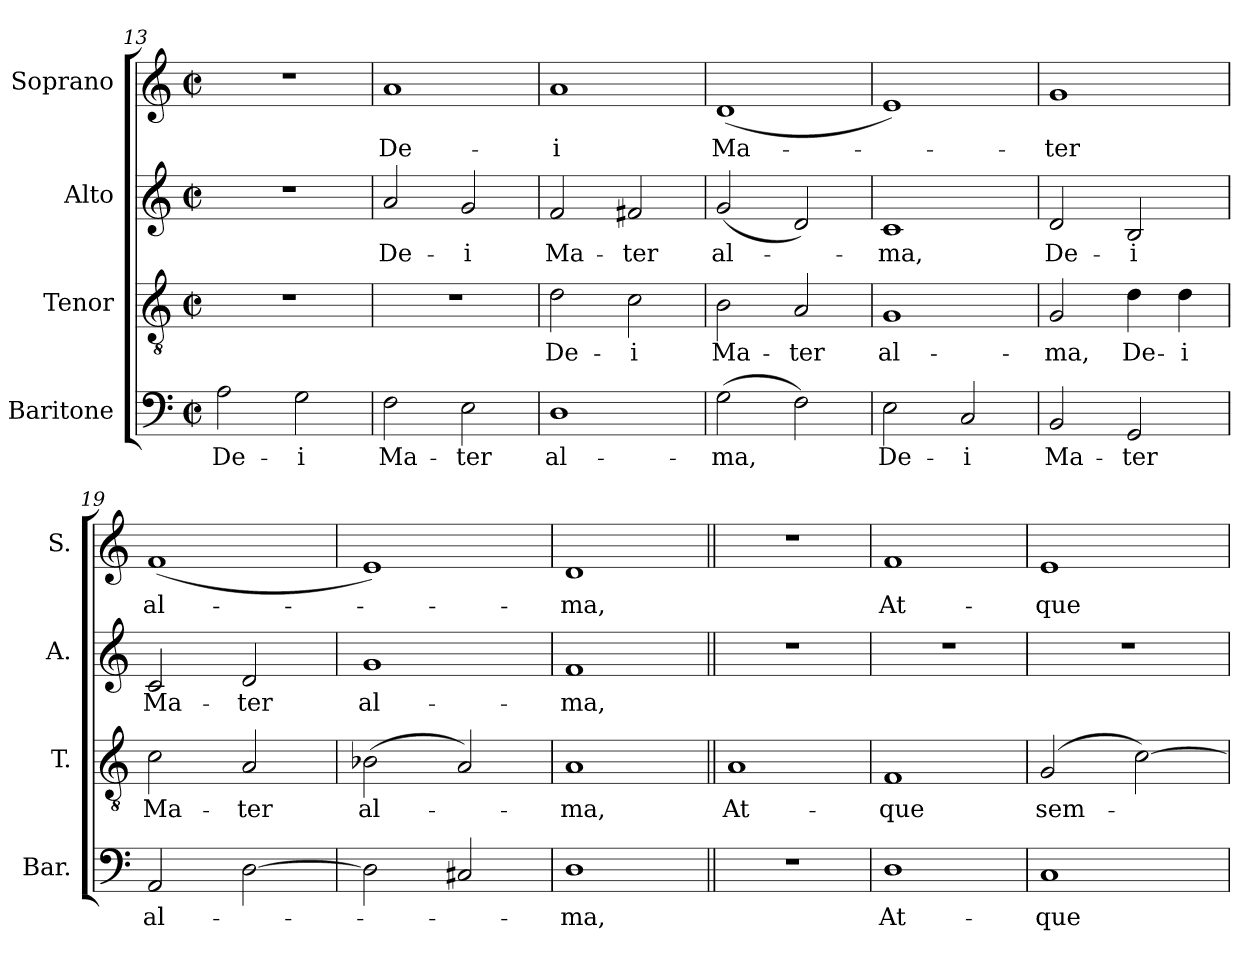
**kern	**text	**kern	**text	**kern	**text	**kern	**text
*part4	*part4	*part3	*part3	*part2	*part2	*part1	*part1
*staff4	*staff4	*staff3	*staff3	*staff2	*staff2	*staff1	*staff1
*I"Baritone	*	*I"Tenor	*	*I"Alto	*	*I"Soprano	*
*I'Bar.	*	*I'T.	*	*I'A.	*	*I'S.	*
*clefF4	*	*clefGv2	*	*clefG2	*	*clefG2	*
*	*	*ITrd7c12	*	*	*	*	*
*k[]	*	*k[]	*	*k[]	*	*k[]	*
*C:	*	*C:	*	*C:	*	*C:	*
*M2/2	*	*M2/2	*	*M2/2	*	*M2/2	*
*met(c|)	*	*met(c|)	*	*met(c|)	*	*met(c|)	*
=13	=13	=13	=13	=13	=13	=13	=13
!	!LO:LY:b:color=#000000	!	!	!	!	!	!
2Ai\	De-	1r	.	1r	.	1r	.
!	!LO:LY:b:color=#000000	!	!	!	!	!	!
2Gi\	-i	.	.	.	.	.	.
=14	=14	=14	=14	=14	=14	=14	=14
!	!LO:LY:b:color=#000000	!	!	!	!	!	!
!	!	!	!	!	!LO:LY:b:color=#000000	!	!
!	!	!	!	!	!	!	!LO:LY:b:color=#000000
2Fi\	Ma-	1r	.	2ai/	De-	1ai	De-
!	!LO:LY:b:color=#000000	!	!	!	!	!	!
!	!	!	!	!	!LO:LY:b:color=#000000	!	!
2Ei\	-ter	.	.	2gi/	-i	.	.
!!LO:LB:g=z
=15	=15	=15	=15	=15	=15	=15	=15
!	!LO:LY:b:color=#000000	!	!	!	!	!	!
!	!	!	!LO:LY:b:color=#000000	!	!	!	!
!	!	!	!	!	!LO:LY:b:color=#000000	!	!
!	!	!	!	!	!	!	!LO:LY:b:color=#000000
1Di	al-	2Di\	De-	2fi/	Ma-	1ai	-i
!	!	!	!LO:LY:b:color=#000000	!	!	!	!
!	!	!	!	!	!LO:LY:b:color=#000000	!	!
.	.	2Ci\	-i	2f#Xi/	-ter	.	.
=16	=16	=16	=16	=16	=16	=16	=16
!	!LO:LY:b:color=#000000	!	!	!	!	!	!
!	!	!	!LO:LY:b:color=#000000	!	!	!	!
!	!	!	!	!	!LO:LY:b:color=#000000	!	!
!	!	!	!	!	!	!	!LO:LY:b:color=#000000
(2Gi\	-ma,	2BBi\	Ma-	(2gi/	al-	(1di	Ma-
!	!	!	!LO:LY:b:color=#000000	!	!	!	!
2Fi\)	.	2AAi/	-ter	2di/)	.	.	.
=17	=17	=17	=17	=17	=17	=17	=17
!	!LO:LY:b:color=#000000	!	!	!	!	!	!
!	!	!	!LO:LY:b:color=#000000	!	!	!	!
!	!	!	!	!	!LO:LY:b:color=#000000	!	!
2Ei\	De-	1GGi	al-	1ci	-ma,	1ei)	.
!	!LO:LY:b:color=#000000	!	!	!	!	!	!
2Ci/	-i	.	.	.	.	.	.
=18	=18	=18	=18	=18	=18	=18	=18
!	!LO:LY:b:color=#000000	!	!	!	!	!	!
!	!	!	!LO:LY:b:color=#000000	!	!	!	!
!	!	!	!	!	!LO:LY:b:color=#000000	!	!
!	!	!	!	!	!	!	!LO:LY:b:color=#000000
2BBi/	Ma-	2GGi/	-ma,	2di/	De-	1gi	-ter
!	!LO:LY:b:color=#000000	!	!	!	!	!	!
!	!	!	!LO:LY:b:color=#000000	!	!	!	!
!	!	!	!	!	!LO:LY:b:color=#000000	!	!
2GGi/	-ter	4Di\	De-	2Bi/	-i	.	.
!	!	!	!LO:LY:b:color=#000000	!	!	!	!
.	.	4Di\	-i	.	.	.	.
=19	=19	=19	=19	=19	=19	=19	=19
!	!LO:LY:b:color=#000000	!	!	!	!	!	!
!	!	!	!LO:LY:b:color=#000000	!	!	!	!
!	!	!	!	!	!LO:LY:b:color=#000000	!	!
!	!	!	!	!	!	!	!LO:LY:b:color=#000000
2AAi/	al-	2Ci\	Ma-	2ci/	Ma-	(1fi	al-
!	!	!	!LO:LY:b:color=#000000	!	!	!	!
!	!	!	!	!	!LO:LY:b:color=#000000	!	!
[2Di\	.	2AAi/	-ter	2di/	-ter	.	.
=20	=20	=20	=20	=20	=20	=20	=20
!	!	!	!LO:LY:b:color=#000000	!	!	!	!
!	!	!	!	!	!LO:LY:b:color=#000000	!	!
2Di\]	.	(2BB-Xi\	al-	1gi	al-	1ei)	.
2C#Xi/	.	2AAi/)	.	.	.	.	.
=21	=21	=21	=21	=21	=21	=21	=21
!	!LO:LY:b:color=#000000	!	!	!	!	!	!
!	!	!	!LO:LY:b:color=#000000	!	!	!	!
!	!	!	!	!	!LO:LY:b:color=#000000	!	!
!	!	!	!	!	!	!	!LO:LY:b:color=#000000
1Di	-ma,	1AAi	-ma,	1fi	-ma,	1di	-ma,
=22||	=22||	=22||	=22||	=22||	=22||	=22||	=22||
!	!	!	!LO:LY:b:color=#000000	!	!	!	!
1r	.	1AAi	At-	1r	.	1r	.
=23	=23	=23	=23	=23	=23	=23	=23
!	!LO:LY:b:color=#000000	!	!	!	!	!	!
!	!	!	!LO:LY:b:color=#000000	!	!	!	!
!	!	!	!	!	!	!	!LO:LY:b:color=#000000
1Di	At-	1FFi	-que	1r	.	1fi	At-
=24	=24	=24	=24	=24	=24	=24	=24
!	!LO:LY:b:color=#000000	!	!	!	!	!	!
!	!	!	!LO:LY:b:color=#000000	!	!	!	!
!	!	!	!	!	!	!	!LO:LY:b:color=#000000
1Ci	-que	(2GGi/	sem-	1r	.	1ei	-que
.	.	[2Ci\)	.	.	.	.	.
=	=	=	=	=	=	=	=
*-	*-	*-	*-	*-	*-	*-	*-
